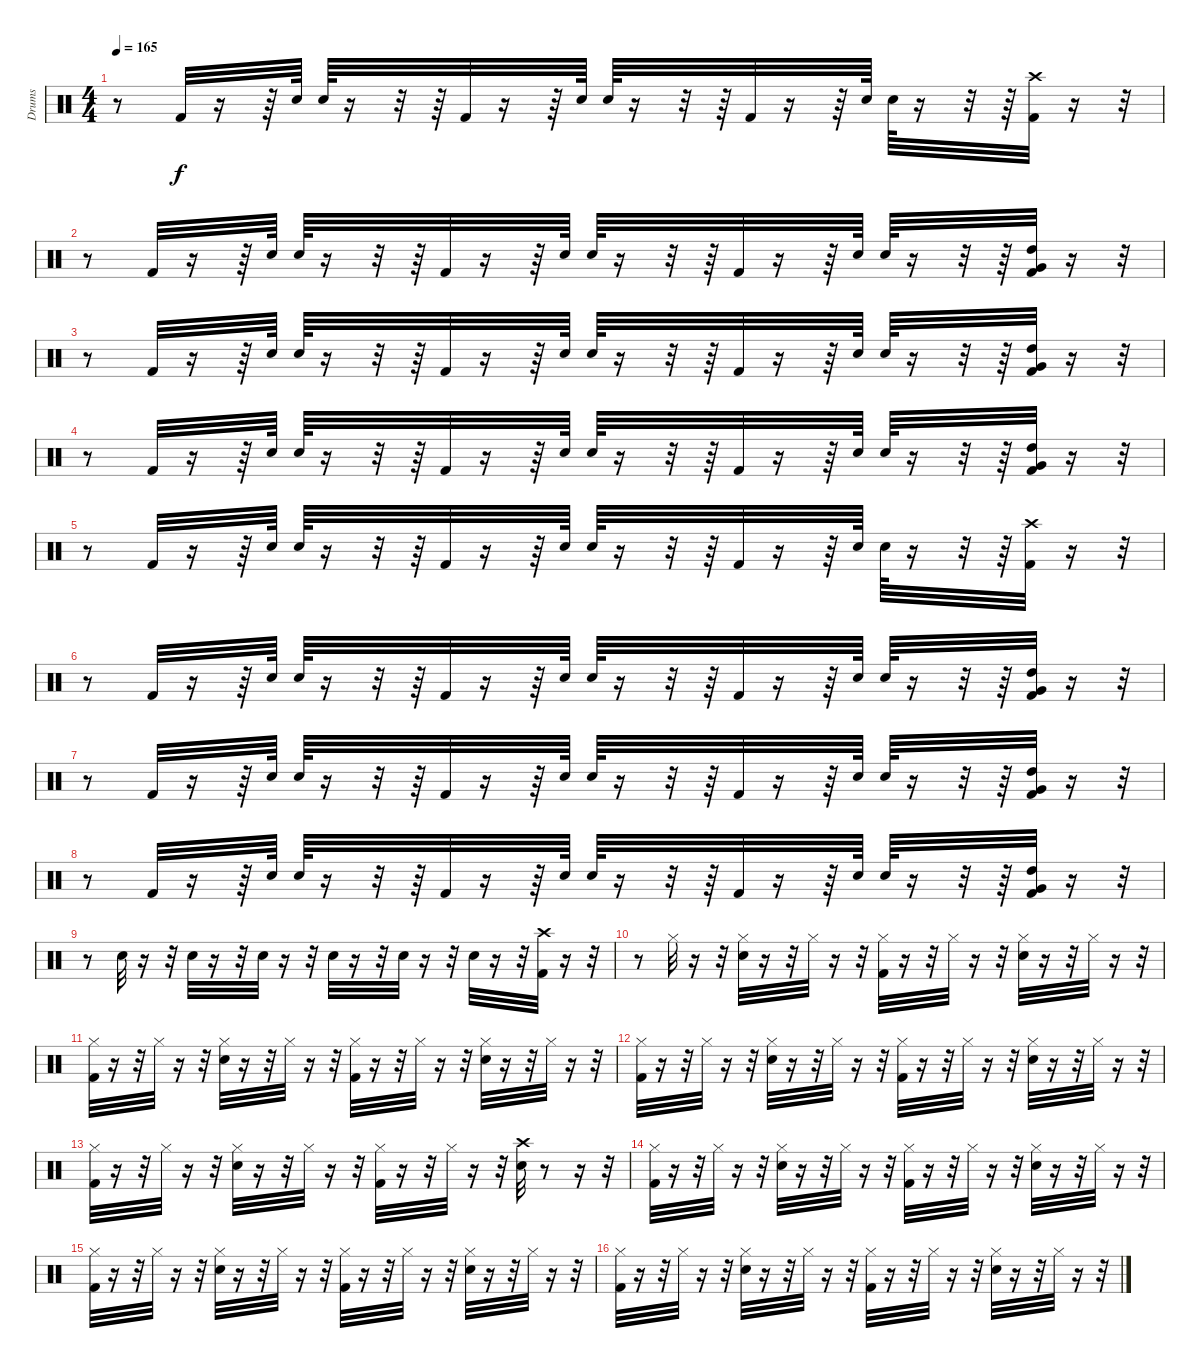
\track ("Drums" "Drums") {instrument percussion}
\staff {score}
\articulation defaults
\ts (4 4)
\tempo 165
\clef neutral
\ks c
r.8{dy f} "Kick (hit) 2".32 r.16 r.64 "Snare (hit) 2".64 "Snare (hit) 2".64 r.16 r.32 r.64 "Kick (hit) 2".32 r.16 r.64 "Snare (hit) 2".64 "Snare (hit) 2".64 r.16 r.32 r.64 "Kick (hit) 2".32 r.16 r.64 "Snare (hit) 2".64 "Snare (hit) 2".64 r.16 r.32 r.64 ("Crash high (hit)" "Kick (hit) 2").32 r.16 r.32 |
r.8 "Kick (hit) 2".32 r.16 r.64 "Snare (hit) 2".64 "Snare (hit) 2".64 r.16 r.32 r.64 "Kick (hit) 2".32 r.16 r.64 "Snare (hit) 2".64 "Snare (hit) 2".64 r.16 r.32 r.64 "Kick (hit) 2".32 r.16 r.64 "Snare (hit) 2".64 "Snare (hit) 2".64 r.16 r.32 r.64 ("Very Low Tom (hit)" "High Tom (hit)" "Kick (hit) 2").32 r.16 r.32 |
r.8 "Kick (hit) 2".32 r.16 r.64 "Snare (hit) 2".64 "Snare (hit) 2".64 r.16 r.32 r.64 "Kick (hit) 2".32 r.16 r.64 "Snare (hit) 2".64 "Snare (hit) 2".64 r.16 r.32 r.64 "Kick (hit) 2".32 r.16 r.64 "Snare (hit) 2".64 "Snare (hit) 2".64 r.16 r.32 r.64 ("Very Low Tom (hit)" "High Tom (hit)" "Kick (hit) 2").32 r.16 r.32 |
r.8 "Kick (hit) 2".32 r.16 r.64 "Snare (hit) 2".64 "Snare (hit) 2".64 r.16 r.32 r.64 "Kick (hit) 2".32 r.16 r.64 "Snare (hit) 2".64 "Snare (hit) 2".64 r.16 r.32 r.64 "Kick (hit) 2".32 r.16 r.64 "Snare (hit) 2".64 "Snare (hit) 2".64 r.16 r.32 r.64 ("Very Low Tom (hit)" "High Tom (hit)" "Kick (hit) 2").32 r.16 r.32 |
r.8 "Kick (hit) 2".32 r.16 r.64 "Snare (hit) 2".64 "Snare (hit) 2".64 r.16 r.32 r.64 "Kick (hit) 2".32 r.16 r.64 "Snare (hit) 2".64 "Snare (hit) 2".64 r.16 r.32 r.64 "Kick (hit) 2".32 r.16 r.64 "Snare (hit) 2".64 "Snare (hit) 2".64 r.16 r.32 r.64 ("Crash high (hit)" "Kick (hit) 2").32 r.16 r.32 |
r.8 "Kick (hit) 2".32 r.16 r.64 "Snare (hit) 2".64 "Snare (hit) 2".64 r.16 r.32 r.64 "Kick (hit) 2".32 r.16 r.64 "Snare (hit) 2".64 "Snare (hit) 2".64 r.16 r.32 r.64 "Kick (hit) 2".32 r.16 r.64 "Snare (hit) 2".64 "Snare (hit) 2".64 r.16 r.32 r.64 ("Very Low Tom (hit)" "High Tom (hit)" "Kick (hit) 2").32 r.16 r.32 |
r.8 "Kick (hit) 2".32 r.16 r.64 "Snare (hit) 2".64 "Snare (hit) 2".64 r.16 r.32 r.64 "Kick (hit) 2".32 r.16 r.64 "Snare (hit) 2".64 "Snare (hit) 2".64 r.16 r.32 r.64 "Kick (hit) 2".32 r.16 r.64 "Snare (hit) 2".64 "Snare (hit) 2".64 r.16 r.32 r.64 ("Very Low Tom (hit)" "High Tom (hit)" "Kick (hit) 2").32 r.16 r.32 |
r.8 "Kick (hit) 2".32 r.16 r.64 "Snare (hit) 2".64 "Snare (hit) 2".64 r.16 r.32 r.64 "Kick (hit) 2".32 r.16 r.64 "Snare (hit) 2".64 "Snare (hit) 2".64 r.16 r.32 r.64 "Kick (hit) 2".32 r.16 r.64 "Snare (hit) 2".64 "Snare (hit) 2".64 r.16 r.32 r.64 ("Very Low Tom (hit)" "High Tom (hit)" "Kick (hit) 2").32 r.16 r.32 |
r.8 "Snare (hit) 2".32 r.16 r.32 "Snare (hit) 2".32 r.16 r.32 "Snare (hit) 2".32 r.16 r.32 "Snare (hit) 2".32 r.16 r.32 "Snare (hit) 2".32 r.16 r.32 "Snare (hit) 2".32 r.16 r.32 ("Crash high (hit)" "Kick (hit) 2").32 r.16 r.32 |
r.8 "Hi-Hat (closed)".32 r.16 r.32 ("Snare (hit) 2" "Hi-Hat (closed)").32 r.16 r.32 "Hi-Hat (closed)".32 r.16 r.32 ("Hi-Hat (closed)" "Kick (hit) 2").32 r.16 r.32 "Hi-Hat (closed)".32 r.16 r.32 ("Snare (hit) 2" "Hi-Hat (closed)").32 r.16 r.32 "Hi-Hat (closed)".32 r.16 r.32 |
("Hi-Hat (closed)" "Kick (hit) 2").32 r.16 r.32 "Hi-Hat (closed)".32 r.16 r.32 ("Snare (hit) 2" "Hi-Hat (closed)").32 r.16 r.32 "Hi-Hat (closed)".32 r.16 r.32 ("Hi-Hat (closed)" "Kick (hit) 2").32 r.16 r.32 "Hi-Hat (closed)".32 r.16 r.32 ("Snare (hit) 2" "Hi-Hat (closed)").32 r.16 r.32 "Hi-Hat (closed)".32 r.16 r.32 |
("Hi-Hat (closed)" "Kick (hit) 2").32 r.16 r.32 "Hi-Hat (closed)".32 r.16 r.32 ("Snare (hit) 2" "Hi-Hat (closed)").32 r.16 r.32 "Hi-Hat (closed)".32 r.16 r.32 ("Hi-Hat (closed)" "Kick (hit) 2").32 r.16 r.32 "Hi-Hat (closed)".32 r.16 r.32 ("Snare (hit) 2" "Hi-Hat (closed)").32 r.16 r.32 "Hi-Hat (closed)".32 r.16 r.32 |
("Kick (hit) 2" "Hi-Hat (closed)").32 r.16 r.32 "Hi-Hat (closed)".32 r.16 r.32 ("Snare (hit) 2" "Hi-Hat (closed)").32 r.16 r.32 "Hi-Hat (closed)".32 r.16 r.32 ("Kick (hit) 2" "Hi-Hat (closed)").32 r.16 r.32 "Hi-Hat (closed)".32 r.16 r.32 ("Crash high (hit)" "Snare (hit) 2").32 r.8 r.16 r.32 |
("Hi-Hat (closed)" "Kick (hit) 2").32 r.16 r.32 "Hi-Hat (closed)".32 r.16 r.32 ("Snare (hit) 2" "Hi-Hat (closed)").32 r.16 r.32 "Hi-Hat (closed)".32 r.16 r.32 ("Hi-Hat (closed)" "Kick (hit) 2").32 r.16 r.32 "Hi-Hat (closed)".32 r.16 r.32 ("Snare (hit) 2" "Hi-Hat (closed)").32 r.16 r.32 "Hi-Hat (closed)".32 r.16 r.32 |
("Hi-Hat (closed)" "Kick (hit) 2").32 r.16 r.32 "Hi-Hat (closed)".32 r.16 r.32 ("Snare (hit) 2" "Hi-Hat (closed)").32 r.16 r.32 "Hi-Hat (closed)".32 r.16 r.32 ("Hi-Hat (closed)" "Kick (hit) 2").32 r.16 r.32 "Hi-Hat (closed)".32 r.16 r.32 ("Snare (hit) 2" "Hi-Hat (closed)").32 r.16 r.32 "Hi-Hat (closed)".32 r.16 r.32 |
("Hi-Hat (closed)" "Kick (hit) 2").32 r.16 r.32 "Hi-Hat (closed)".32 r.16 r.32 ("Snare (hit) 2" "Hi-Hat (closed)").32 r.16 r.32 "Hi-Hat (closed)".32 r.16 r.32 ("Hi-Hat (closed)" "Kick (hit) 2").32 r.16 r.32 "Hi-Hat (closed)".32 r.16 r.32 ("Snare (hit) 2" "Hi-Hat (closed)").32 r.16 r.32 "Hi-Hat (closed)".32 r.16 r.32
